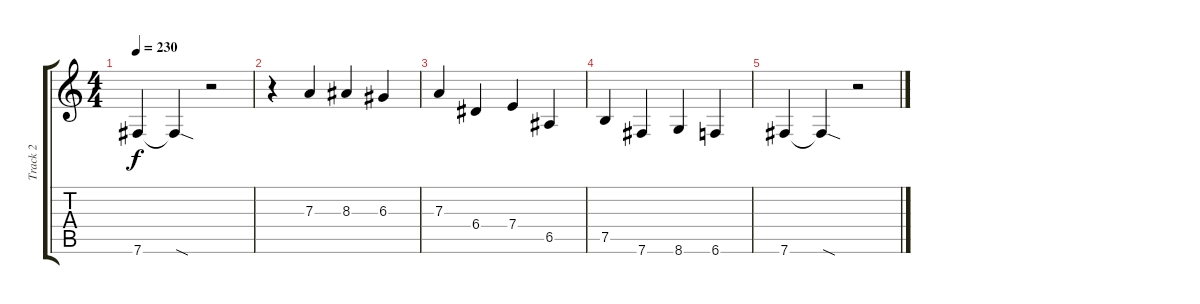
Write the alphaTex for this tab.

\track ("Track 2" "Track 2") {instrument distortionguitar}
\staff {score tabs}
\tuning (B3 Gb3 D3 A2 E2 B1) {hide}
\ts (4 4)
\tempo 230
\clef g2
\ks c
7.6.4{dy f} 7.6{sod t}.4 r.2 |
r.4 7.3.4 8.3.4 6.3.4 |
7.3.4 6.4.4 7.4.4 6.5.4 |
7.5.4 7.6.4 8.6.4 6.6.4 |
7.6.4 7.6{sod t}.4 r.2
